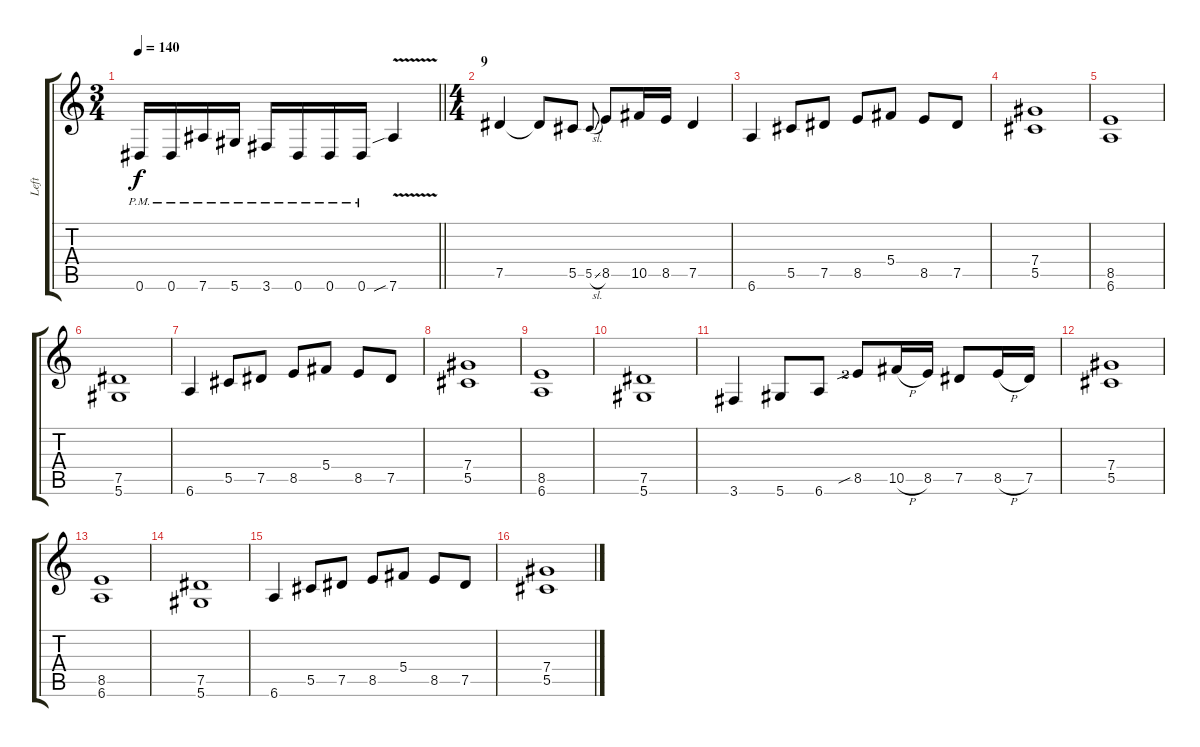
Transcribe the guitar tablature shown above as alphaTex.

\track ("Left" "Left") {instrument distortionguitar}
\staff {score tabs}
\tuning (Eb4 Bb3 Gb3 Db3 Ab2 Eb2) {hide}
\ts (3 4)
\tempo 140
\clef g2
\barLineRight lightlight
\ks c
0.6{pm}.16{dy f} 0.6{pm}.16 7.6{pm}.16 5.6{pm}.16 3.6{pm}.16 0.6{pm}.16 0.6{pm}.16 0.6{pm}.16 7.6{v sib}.4 |
\ts (4 4)
\section ("" "9")
7.5.4 7.5{t}.8 5.5.8 5.5{sl}.8{gr onbeat} 8.5.8 10.5.16 8.5.16 7.5.4 |
6.6.4 5.5.8 7.5.8 8.5.8 5.4.8 8.5.8 7.5.8 |
(7.4 5.5).1 |
(8.5 6.6).1 |
(7.5 5.6).1 |
6.6.4 5.5.8 7.5.8 8.5.8 5.4.8 8.5.8 7.5.8 |
(7.4 5.5).1 |
(8.5 6.6).1 |
(7.5 5.6).1 |
3.6.4 5.6.8 6.6.8 8.5{sib lf 3}.8 10.5{h}.16 8.5.16 7.5.8 8.5{h}.16 7.5.16 |
(7.4 5.5).1 |
(8.5 6.6).1 |
(7.5 5.6).1 |
6.6.4 5.5.8 7.5.8 8.5.8 5.4.8 8.5.8 7.5.8 |
(7.4 5.5).1
